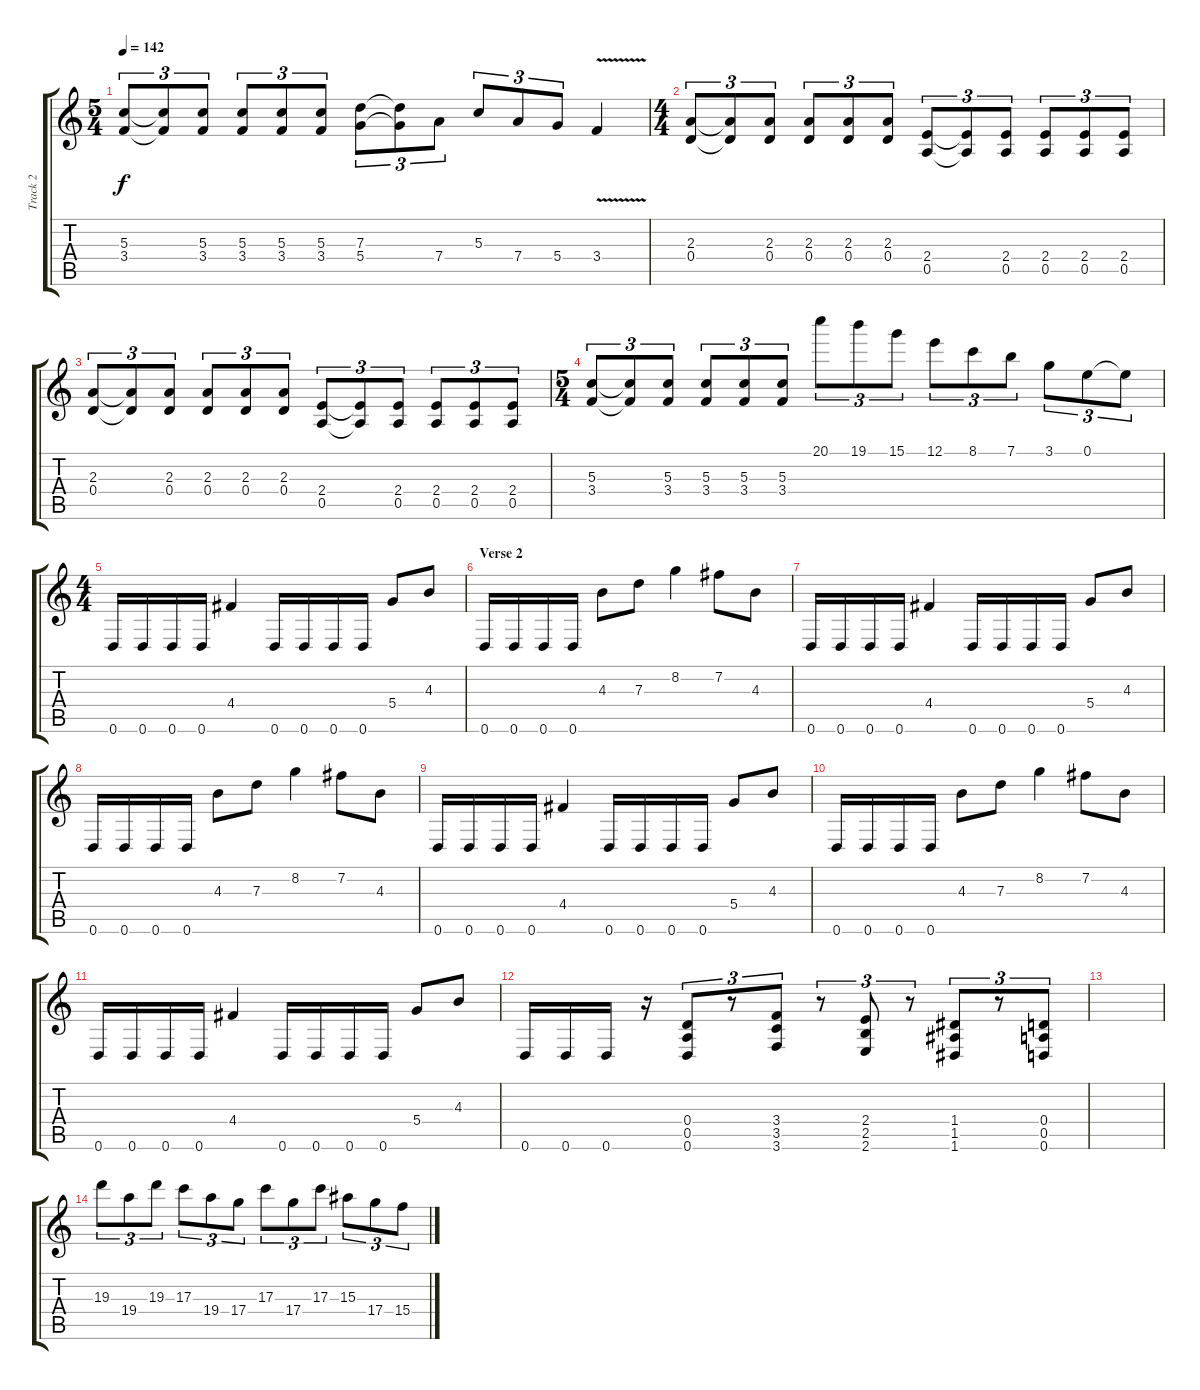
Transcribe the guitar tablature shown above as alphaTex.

\track ("Track 2" "Track 2") {instrument distortionguitar}
\staff {score tabs}
\tuning (E4 B3 G3 D3 A2 D2) {hide}
\ts (5 4)
\tempo 142
\clef g2
\ks c
(5.3 3.4).8{tu (3 2) dy f} (5.3{t} 3.4{t}).8{tu (3 2)} (5.3 3.4).8{tu (3 2)} (5.3 3.4).8{tu (3 2)} (5.3 3.4).8{tu (3 2)} (5.3 3.4).8{tu (3 2)} (7.3 5.4).8{tu (3 2)} (7.3{t} 5.4{t}).8{tu (3 2)} 7.4.8{tu (3 2)} 5.3.8{tu (3 2)} 7.4.8{tu (3 2)} 5.4.8{tu (3 2)} 3.4{v}.4 |
\ts (4 4)
(2.3 0.4).8{tu (3 2)} (2.3{t} 0.4{t}).8{tu (3 2)} (2.3 0.4).8{tu (3 2)} (2.3 0.4).8{tu (3 2)} (2.3 0.4).8{tu (3 2)} (2.3 0.4).8{tu (3 2)} (2.4 0.5).8{tu (3 2)} (2.4{t} 0.5{t}).8{tu (3 2)} (2.4 0.5).8{tu (3 2)} (2.4 0.5).8{tu (3 2)} (2.4 0.5).8{tu (3 2)} (2.4 0.5).8{tu (3 2)} |
(2.3 0.4).8{tu (3 2)} (2.3{t} 0.4{t}).8{tu (3 2)} (2.3 0.4).8{tu (3 2)} (2.3 0.4).8{tu (3 2)} (2.3 0.4).8{tu (3 2)} (2.3 0.4).8{tu (3 2)} (2.4 0.5).8{tu (3 2)} (2.4{t} 0.5{t}).8{tu (3 2)} (2.4 0.5).8{tu (3 2)} (2.4 0.5).8{tu (3 2)} (2.4 0.5).8{tu (3 2)} (2.4 0.5).8{tu (3 2)} |
\ts (5 4)
(5.3 3.4).8{tu (3 2)} (5.3{t} 3.4{t}).8{tu (3 2)} (5.3 3.4).8{tu (3 2)} (5.3 3.4).8{tu (3 2)} (5.3 3.4).8{tu (3 2)} (5.3 3.4).8{tu (3 2)} 20.1.8{tu (3 2)} 19.1.8{tu (3 2)} 15.1.8{tu (3 2)} 12.1.8{tu (3 2)} 8.1.8{tu (3 2)} 7.1.8{tu (3 2)} 3.1.8{tu (3 2)} 0.1.8{tu (3 2)} 0.1{t}.8{tu (3 2)} |
\ts (4 4)
0.6.16 0.6.16 0.6.16 0.6.16 4.4.4 0.6.16 0.6.16 0.6.16 0.6.16 5.4.8 4.3.8 |
\section ("" "Verse 2")
0.6.16 0.6.16 0.6.16 0.6.16 4.3.8 7.3.8 8.2.4 7.2.8 4.3.8 |
0.6.16 0.6.16 0.6.16 0.6.16 4.4.4 0.6.16 0.6.16 0.6.16 0.6.16 5.4.8 4.3.8 |
0.6.16 0.6.16 0.6.16 0.6.16 4.3.8 7.3.8 8.2.4 7.2.8 4.3.8 |
0.6.16 0.6.16 0.6.16 0.6.16 4.4.4 0.6.16 0.6.16 0.6.16 0.6.16 5.4.8 4.3.8 |
0.6.16 0.6.16 0.6.16 0.6.16 4.3.8 7.3.8 8.2.4 7.2.8 4.3.8 |
0.6.16 0.6.16 0.6.16 0.6.16 4.4.4 0.6.16 0.6.16 0.6.16 0.6.16 5.4.8 4.3.8 |
0.6.16 0.6.16 0.6.16 r.16 (0.4 0.5 0.6).8{tu (3 2)} r.8{tu (3 2)} (3.4 3.5 3.6).8{tu (3 2)} r.8{tu (3 2)} (2.4 2.5 2.6).8{tu (3 2)} r.8{tu (3 2)} (1.4 1.5 1.6).8{tu (3 2)} r.8{tu (3 2)} (0.4 0.5 0.6).8{tu (3 2)} |
|
19.3.8{tu (3 2)} 19.4.8{tu (3 2)} 19.3.8{tu (3 2)} 17.3.8{tu (3 2)} 19.4.8{tu (3 2)} 17.4.8{tu (3 2)} 17.3.8{tu (3 2)} 17.4.8{tu (3 2)} 17.3.8{tu (3 2)} 15.3.8{tu (3 2)} 17.4.8{tu (3 2)} 15.4.8{tu (3 2)}
